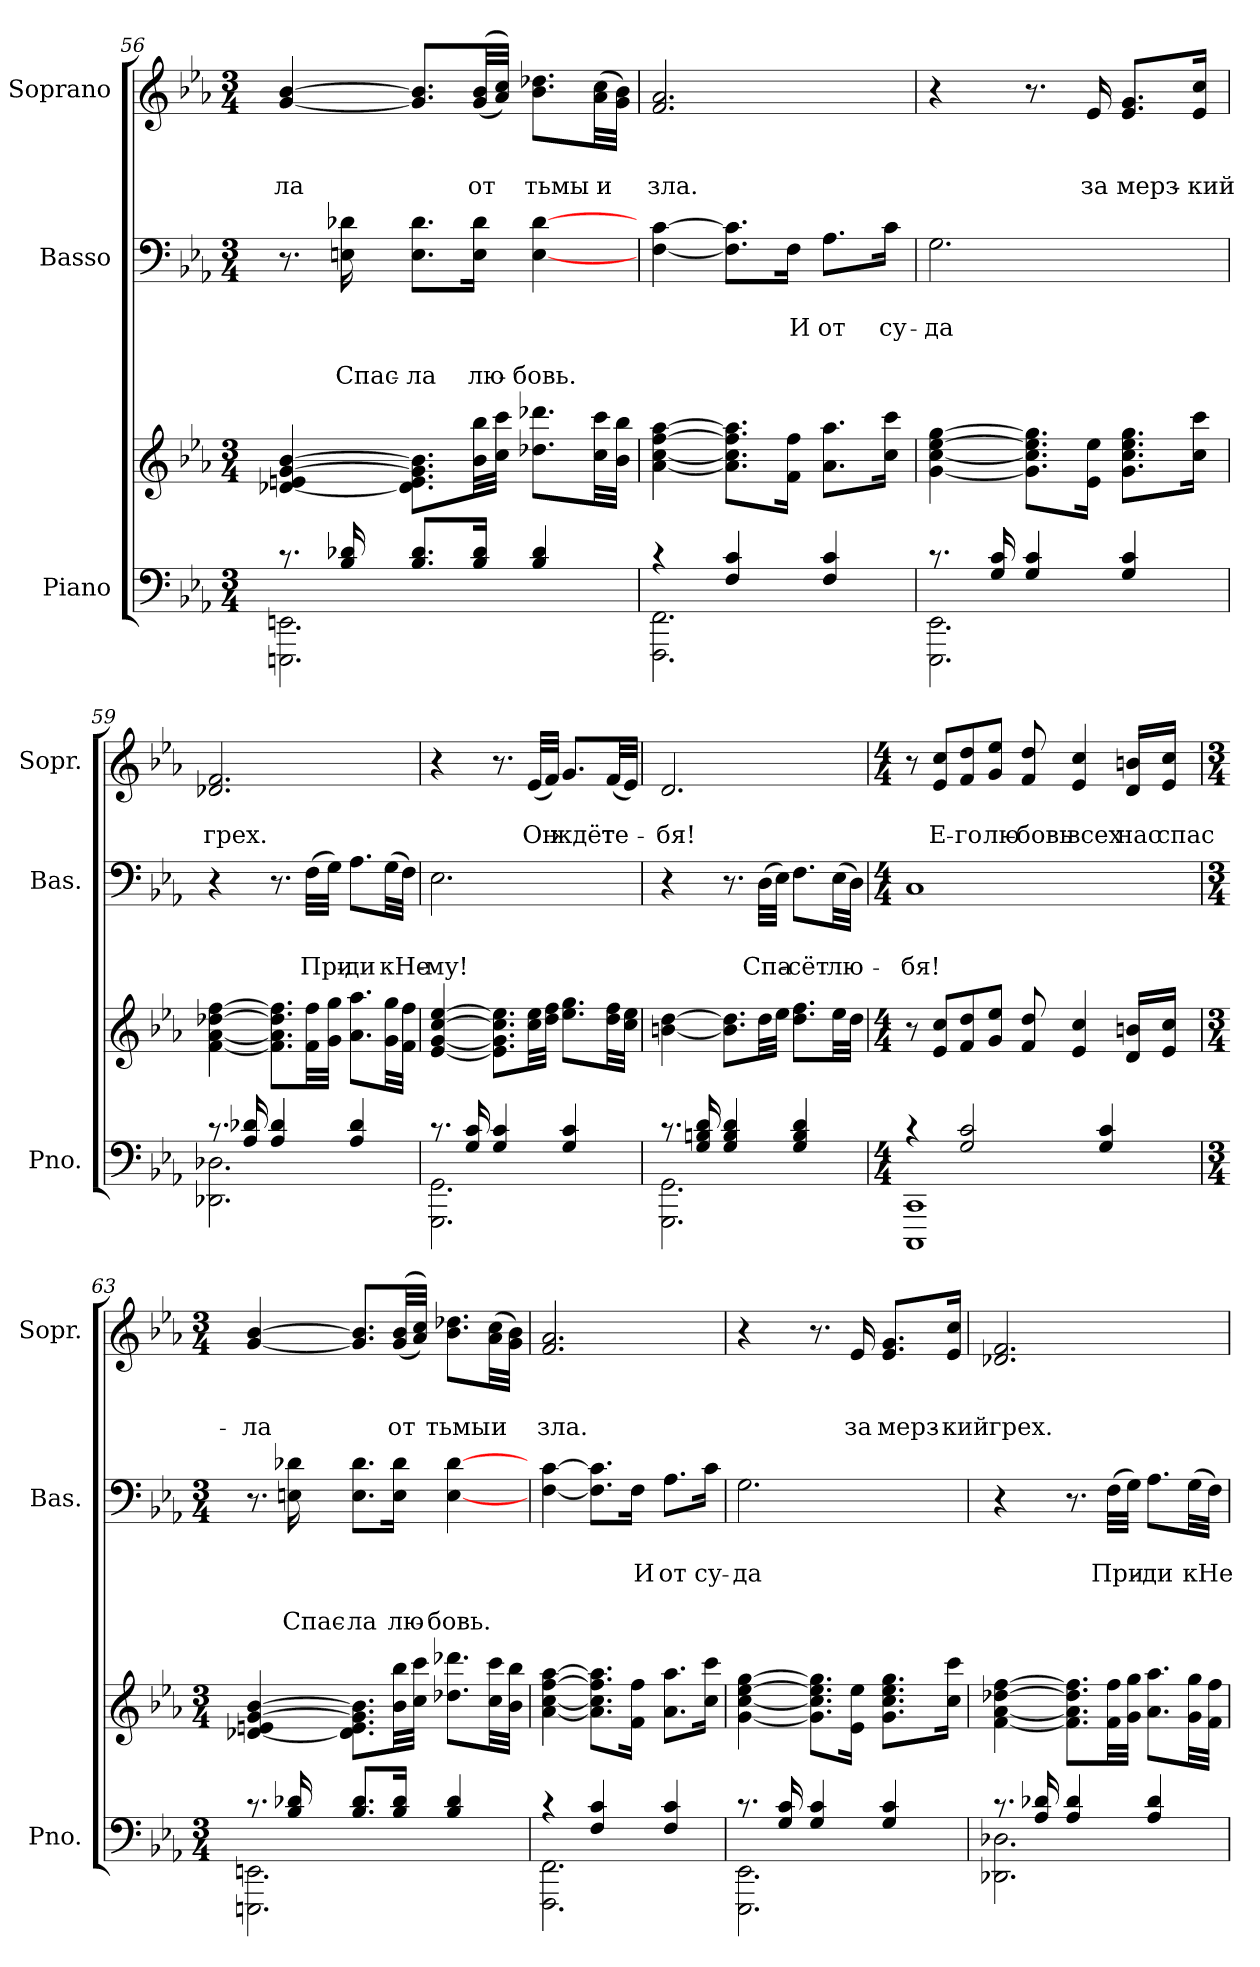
**kern	**kern	**kern	**text	**text	**text	**text	**kern	**text	**text
*part3	*part3	*part2	*part2	*part2	*part2	*part2	*part1	*part1	*part1
*staff4	*staff3	*staff2	*staff2	*staff2	*staff2	*staff2	*staff1	*staff1	*staff1
*I"Piano	*	*I"Basso	*	*	*	*	*I"Soprano	*	*
*I'Pno.	*	*I'Bas.	*	*	*	*	*I'Sopr.	*	*
!!LO:LB:g=z
*clefF4	*clefG2	*clefF4	*	*	*	*	*clefG2	*	*
*k[b-e-a-]	*k[b-e-a-]	*k[b-e-a-]	*	*	*	*	*k[b-e-a-]	*	*
*c:	*c:	*c:	*	*	*	*	*c:	*	*
*M3/4	*M3/4	*M3/4	*	*	*	*	*M3/4	*	*
=56	=56	=56	=56	=56	=56	=56	=56	=56	=56
*^	*	*	*	*	*	*	*	*	*
!	!	!	!	!	!	!	!	!	!	!LO:LY:b
8.rc	2.EEEn\ 2.EEn\	[4d-X/ 4en/ [4g/ [4b-/	8.r	.	.	.	.	[4g/ [4b-/	.	-ла
!	!	!	!	!	!	!	!LO:LY:a	!	!	!
16B-/ 16d-X/	.	.	16En\ 16d-X\	.	.	.	Спас-	.	.	.
!	!	!	!	!	!	!	!LO:LY:a	!	!	!
8.B-/ 8.d-/L	.	8.d-\] 8.e\ 8.g\] 8.b-\]L	8.E\ 8.d-\L	.	.	.	-ла	8.g/] 8.b-/]L	.	.
!	!	!	!	!	!	!	!LO:LY:a	!	!	!LO:LY:b
16B-/ 16d-/Jk	.	32b-\ 32bb-\LL	16E\ 16d-\Jk	.	.	.	лю-	(<(>32g/ 32b-/LL	.	от
.	.	32cc\ 32ccc\JJJ	.	.	.	.	.	32a-/ 32cc/JJJ))	.	.
!	!	!	!	!	!	!	!LO:LY:a	!	!	!LO:LY:b
4B-/ 4d-/	.	8.dd-X\ 8.ddd-X\L	[4E\ [4d-\	.	.	.	-бовь.	8.b-\ 8.dd-X\L	.	тьмы
!	!	!	!	!	!	!	!	!	!	!LO:LY:b
.	.	32cc\ 32ccc\LL	.	.	.	.	.	(>32a-\ 32cc\LL	.	и
.	.	32b-\ 32bb-\JJJ	.	.	.	.	.	32g\ 32b-\JJJ)	.	.
=57	=57	=57	=57	=57	=57	=57	=57	=57	=57	=57
!	!	!	!	!	!	!	!	!	!	!LO:LY:b
4rc	2.FFF\ 2.FF\	[4a-\ [4cc\ [4ff\ [4aa-\	[4F\ [4c\	.	.	.	.	2.f/ 2.a-/	.	зла.
4F/ 4c/	.	8.a-\] 8.cc\] 8.ff\] 8.aa-\]L	8.F\] 8.c\]L	.	.	.	.	.	.	.
!	!	!	!	!	!LO:LY:a	!	!	!	!	!
.	.	16f\ 16ff\Jk	16F\Jk	.	И	.	.	.	.	.
!	!	!	!	!	!LO:LY:a	!	!	!	!	!
4F/ 4c/	.	8.a-\ 8.aa-\L	8.A-\L	.	от	.	.	.	.	.
!	!	!	!	!	!LO:LY:a	!	!	!	!	!
.	.	16cc\ 16ccc\Jk	16c\Jk	.	су-	.	.	.	.	.
!!LO:LB:g=z
=58	=58	=58	=58	=58	=58	=58	=58	=58	=58	=58
!	!	!	!	!	!LO:LY:a	!	!	!	!	!
8.rc	2.EEE-\ 2.EE-\	[4g\ [4cc\ [4ee-\ [4gg\	2.G\	.	-да	.	.	4r	.	.
16G/ 16c/	.	.	.	.	.	.	.	.	.	.
4G/ 4c/	.	8.g\] 8.cc\] 8.ee-\] 8.gg\]L	.	.	.	.	.	8.r	.	.
!	!	!	!	!	!	!	!	!	!	!LO:LY:b
.	.	16e-\ 16ee-\Jk	.	.	.	.	.	16e-/	.	за
!	!	!	!	!	!	!	!	!	!	!LO:LY:b
4G/ 4c/	.	8.g\ 8.cc\ 8.ee-\ 8.gg\L	.	.	.	.	.	8.e-/ 8.g/L	.	мерз-
!	!	!	!	!	!	!	!	!	!	!LO:LY:b
.	.	16cc\ 16ccc\Jk	.	.	.	.	.	16e-/ 16cc/Jk	.	-кий
=59	=59	=59	=59	=59	=59	=59	=59	=59	=59	=59
!	!	!	!	!	!	!	!	!	!	!LO:LY:b
8.rc	2.DD-X\ 2.D-X\	[4f\ [4a-\ [4dd-X\ [4ff\	4r	.	.	.	.	2.d-X/ 2.f/	.	грех.
16A-/ 16d-X/	.	.	.	.	.	.	.	.	.	.
4A-/ 4d-/	.	8.f\] 8.a-\] 8.dd-\] 8.ff\]L	8.r	.	.	.	.	.	.	.
!	!	!	!	!	!LO:LY:a	!	!	!	!	!
.	.	32f\ 32ff\LL	(>32F\LLL	.	При-	.	.	.	.	.
.	.	32g\ 32gg\JJJ	32G\JJJ)	.	.	.	.	.	.	.
!	!	!	!	!	!LO:LY:a	!	!	!	!	!
4A-/ 4d-/	.	8.a-\ 8.aa-\L	8.A-\L	.	-ди	.	.	.	.	.
!	!	!	!	!	!LO:LY:a	!	!	!	!	!
.	.	32g\ 32gg\LL	(>32G\LL	.	кНе-	.	.	.	.	.
.	.	32f\ 32ff\JJJ	32F\JJJ)	.	.	.	.	.	.	.
=60	=60	=60	=60	=60	=60	=60	=60	=60	=60	=60
!	!	!	!	!	!LO:LY:a	!	!	!	!	!
8.rc	2.GGG\ 2.GG\	[4e-/ [4g/ [4cc/ [4ee-/	2.E-\	.	-му!	.	.	4r	.	.
16G/ 16c/	.	.	.	.	.	.	.	.	.	.
4G/ 4c/	.	8.e-\] 8.g\] 8.cc\] 8.ee-\]L	.	.	.	.	.	8.r	.	.
!	!	!	!	!	!	!	!	!	!	!LO:LY:b
.	.	32cc\ 32ee-\LL	.	.	.	.	.	(<32e-/LLL	.	Он
.	.	32dd\ 32ff\JJJ	.	.	.	.	.	32f/JJJ)	.	.
!	!	!	!	!	!	!	!	!	!	!LO:LY:b
4G/ 4c/	.	8.ee-\ 8.gg\L	.	.	.	.	.	8.g/L	.	ждёт
!	!	!	!	!	!	!	!	!	!	!LO:LY:b
.	.	32dd\ 32ff\LL	.	.	.	.	.	(<32f/LL	.	те-
.	.	32cc\ 32ee-\JJJ	.	.	.	.	.	32e-/JJJ)	.	.
!!LO:PB:g=z
=61	=61	=61	=61	=61	=61	=61	=61	=61	=61	=61
!	!	!	!	!	!	!	!	!	!	!LO:LY:b
8.rc	2.GGG\ 2.GG\	[4bn\ [4dd\	4r	.	.	.	.	2.d/	.	-бя!
16G/ 16Bn/ 16d/	.	.	.	.	.	.	.	.	.	.
4G/ 4B/ 4d/	.	8.b\] 8.dd\]L	8.r	.	.	.	.	.	.	.
!	!	!	!	!	!LO:LY:a	!	!	!	!	!
.	.	32dd\LL	(>32D\LLL	.	Спа-	.	.	.	.	.
.	.	32ee-\JJJ	32E-\JJJ)	.	.	.	.	.	.	.
!	!	!	!	!	!LO:LY:a	!	!	!	!	!
4G/ 4B/ 4d/	.	8.dd\ 8.ff\L	8.F\L	.	-сёт	.	.	.	.	.
!	!	!	!	!	!LO:LY:a	!	!	!	!	!
.	.	32ee-\LL	(>32E-\LL	.	лю-	.	.	.	.	.
.	.	32dd\JJJ	32D\JJJ)	.	.	.	.	.	.	.
=62	=62	=62	=62	=62	=62	=62	=62	=62	=62	=62
*M4/4	*	*M4/4	*M4/4	*	*	*	*	*M4/4	*	*
!	!	!	!	!	!LO:LY:a	!	!	!	!	!
4rc	1CCC 1CC	8r	1C	.	-бя!	.	.	8r	.	.
!	!	!	!	!	!	!	!	!	!	!LO:LY:b
.	.	8e-/ 8cc/L	.	.	.	.	.	8e-/ 8cc/L	.	Е-
!	!	!	!	!	!	!	!	!	!	!LO:LY:b
2G/ 2c/	.	8f/ 8dd/	.	.	.	.	.	8f/ 8dd/	.	-го
!	!	!	!	!	!	!	!	!	!	!LO:LY:b
.	.	8g/ 8ee-/J	.	.	.	.	.	8g/ 8ee-/J	.	лю-
!	!	!	!	!	!	!	!	!	!	!LO:LY:b
.	.	8f/ 8dd/	.	.	.	.	.	8f/ 8dd/	.	-бовь
!	!	!	!	!	!	!	!	!	!	!LO:LY:b
.	.	4e-/ 4cc/	.	.	.	.	.	4e-/ 4cc/	.	всех
4G/ 4c/	.	.	.	.	.	.	.	.	.	.
!	!	!	!	!	!	!	!	!	!	!LO:LY:b
.	.	16d/ 16bn/LL	.	.	.	.	.	16d/ 16bn/LL	.	нас
!	!	!	!	!	!	!	!	!	!	!LO:LY:b
.	.	16e-/ 16cc/JJ	.	.	.	.	.	16e-/ 16cc/JJ	.	спас-
!!LO:LB:g=z
=63	=63	=63	=63	=63	=63	=63	=63	=63	=63	=63
*M3/4	*	*M3/4	*M3/4	*	*	*	*	*M3/4	*	*
!	!	!	!	!	!	!	!	!	!	!LO:LY:b
8.rc	2.EEEn\ 2.EEn\	[4d-X/ 4en/ [4g/ [4b-/	8.r	.	.	.	.	[4g/ [4b-/	.	-ла
!	!	!	!	!	!	!	!LO:LY:a	!	!	!
16B-/ 16d-X/	.	.	16En\ 16d-X\	.	.	.	Спас-	.	.	.
!	!	!	!	!	!	!	!LO:LY:a	!	!	!
8.B-/ 8.d-/L	.	8.d-\] 8.e\ 8.g\] 8.b-\]L	8.E\ 8.d-\L	.	.	.	-ла	8.g/] 8.b-/]L	.	.
!	!	!	!	!	!	!	!LO:LY:a	!	!	!LO:LY:b
16B-/ 16d-/Jk	.	32b-\ 32bb-\LL	16E\ 16d-\Jk	.	.	.	лю-	(<(>32g/ 32b-/LL	.	от
.	.	32cc\ 32ccc\JJJ	.	.	.	.	.	32a-/ 32cc/JJJ))	.	.
!	!	!	!	!	!	!	!LO:LY:a	!	!	!LO:LY:b
4B-/ 4d-/	.	8.dd-X\ 8.ddd-X\L	[4E\ [4d-\	.	.	.	-бовь.	8.b-\ 8.dd-X\L	.	тьмы
!	!	!	!	!	!	!	!	!	!	!LO:LY:b
.	.	32cc\ 32ccc\LL	.	.	.	.	.	(>32a-\ 32cc\LL	.	и
.	.	32b-\ 32bb-\JJJ	.	.	.	.	.	32g\ 32b-\JJJ)	.	.
=64	=64	=64	=64	=64	=64	=64	=64	=64	=64	=64
!	!	!	!	!	!	!	!	!	!	!LO:LY:b
4rc	2.FFF\ 2.FF\	[4a-\ [4cc\ [4ff\ [4aa-\	[4F\ [4c\	.	.	.	.	2.f/ 2.a-/	.	зла.
4F/ 4c/	.	8.a-\] 8.cc\] 8.ff\] 8.aa-\]L	8.F\] 8.c\]L	.	.	.	.	.	.	.
!	!	!	!	!	!LO:LY:a	!	!	!	!	!
.	.	16f\ 16ff\Jk	16F\Jk	.	И	.	.	.	.	.
!	!	!	!	!	!LO:LY:a	!	!	!	!	!
4F/ 4c/	.	8.a-\ 8.aa-\L	8.A-\L	.	от	.	.	.	.	.
!	!	!	!	!	!LO:LY:a	!	!	!	!	!
.	.	16cc\ 16ccc\Jk	16c\Jk	.	су-	.	.	.	.	.
!!LO:LB:g=z
=65	=65	=65	=65	=65	=65	=65	=65	=65	=65	=65
!	!	!	!	!	!LO:LY:a	!	!	!	!	!
8.rc	2.EEE-\ 2.EE-\	[4g\ [4cc\ [4ee-\ [4gg\	2.G\	.	-да	.	.	4r	.	.
16G/ 16c/	.	.	.	.	.	.	.	.	.	.
4G/ 4c/	.	8.g\] 8.cc\] 8.ee-\] 8.gg\]L	.	.	.	.	.	8.r	.	.
!	!	!	!	!	!	!	!	!	!	!LO:LY:b
.	.	16e-\ 16ee-\Jk	.	.	.	.	.	16e-/	.	за
!	!	!	!	!	!	!	!	!	!	!LO:LY:b
4G/ 4c/	.	8.g\ 8.cc\ 8.ee-\ 8.gg\L	.	.	.	.	.	8.e-/ 8.g/L	.	мерз-
!	!	!	!	!	!	!	!	!	!	!LO:LY:b
.	.	16cc\ 16ccc\Jk	.	.	.	.	.	16e-/ 16cc/Jk	.	-кий
=66	=66	=66	=66	=66	=66	=66	=66	=66	=66	=66
!	!	!	!	!	!	!	!	!	!	!LO:LY:b
8.rc	2.DD-X\ 2.D-X\	[4f\ [4a-\ [4dd-X\ [4ff\	4r	.	.	.	.	2.d-X/ 2.f/	.	грех.
16A-/ 16d-X/	.	.	.	.	.	.	.	.	.	.
4A-/ 4d-/	.	8.f\] 8.a-\] 8.dd-\] 8.ff\]L	8.r	.	.	.	.	.	.	.
!	!	!	!	!	!LO:LY:a	!	!	!	!	!
.	.	32f\ 32ff\LL	(>32F\LLL	.	При-	.	.	.	.	.
.	.	32g\ 32gg\JJJ	32G\JJJ)	.	.	.	.	.	.	.
!	!	!	!	!	!LO:LY:a	!	!	!	!	!
4A-/ 4d-/	.	8.a-\ 8.aa-\L	8.A-\L	.	-ди	.	.	.	.	.
!	!	!	!	!	!LO:LY:a	!	!	!	!	!
.	.	32g\ 32gg\LL	(>32G\LL	.	кНе-	.	.	.	.	.
.	.	32f\ 32ff\JJJ	32F\JJJ)	.	.	.	.	.	.	.
*v	*v	*	*	*	*	*	*	*	*	*
=	=	=	=	=	=	=	=	=	=
*-	*-	*-	*-	*-	*-	*-	*-	*-	*-
